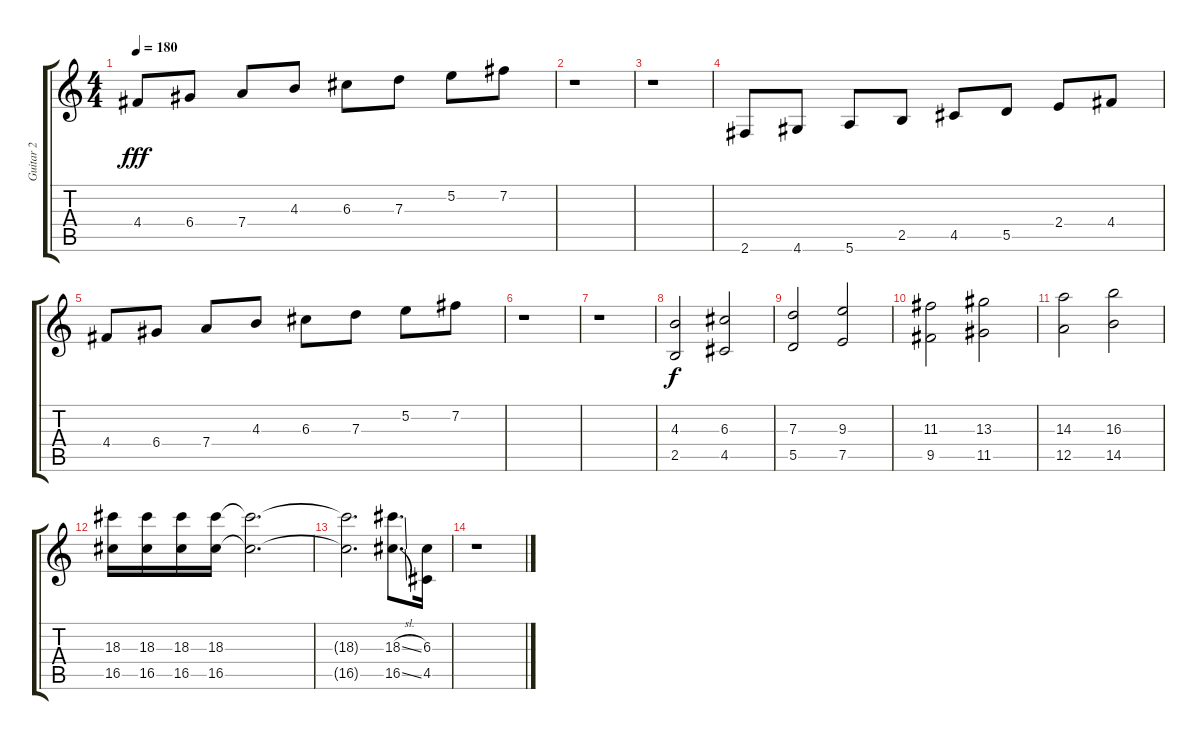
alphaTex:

\track ("Guitar 2" "Guitar 2") {instrument overdrivenguitar}
\staff {score tabs}
\tuning (E4 B3 G3 D3 A2 E2) {hide}
\ts (4 4)
\tempo 180
\clef g2
\ks c
4.4.8{dy fff} 6.4.8 7.4.8 4.3.8 6.3.8 7.3.8 5.2.8 7.2.8 |
r.1 |
r.1 |
2.6.8{volume 16} 4.6.8 5.6.8 2.5.8 4.5.8 5.5.8 2.4.8 4.4.8 |
4.4.8 6.4.8 7.4.8 4.3.8 6.3.8 7.3.8 5.2.8 7.2.8 |
r.1 |
r.1 |
(4.3 2.5).2{dy f} (6.3 4.5).2 |
(7.3 5.5).2 (9.3 7.5).2 |
(11.3 9.5).2 (13.3 11.5).2 |
(14.3 12.5).2 (16.3 14.5).2 |
(18.3 16.5).16 (18.3 16.5).16 (18.3 16.5).16 (18.3 16.5).16 (18.3{t} 16.5{t}).2{d} |
(18.3{t} 16.5{t}).2{d} (18.3{sl} 16.5{sl}).8{d} (6.3 4.5).16 |
r.1
